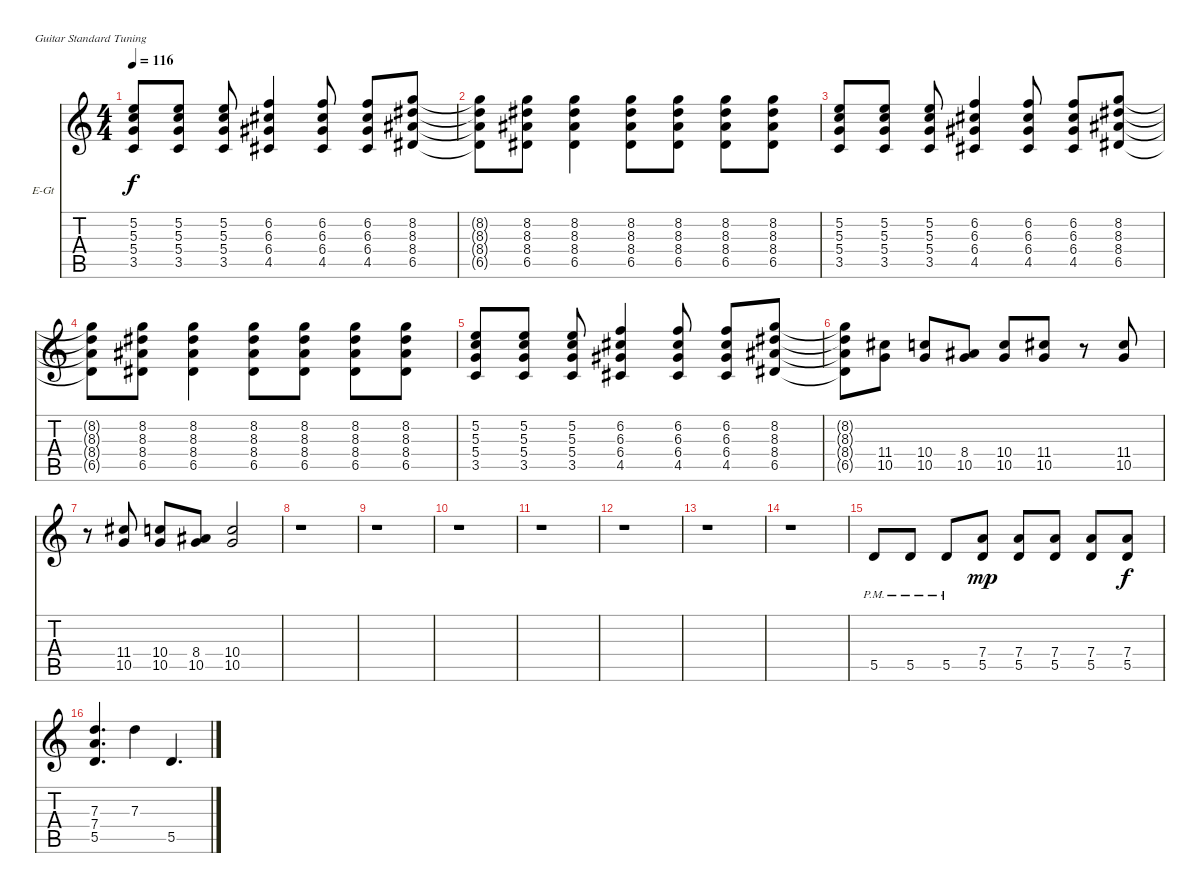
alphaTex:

\defaultSystemsLayout 4
\bracketExtendMode nobrackets
\firstSystemTrackNameOrientation horizontal
\otherSystemsTrackNameOrientation horizontal
\track ("Stone Gossard (Drive)" "E-Gt") {instrument overdrivenguitar}
\staff {score tabs}
\tuning (E4 B3 G3 D3 A2 E2)
\ts (4 4)
\tempo 116
\clef g2
\ks c
(5.2 5.3 5.4 3.5).8{dy f} (5.2 5.3 5.4 3.5).8 (5.2 5.3 5.4 3.5).8 (6.2 6.3 6.4 4.5).4 (6.2 6.3 6.4 4.5).8 (6.2 6.3 6.4 4.5).8 (8.2 8.3 8.4 6.5).8 |
(8.2{t} 8.3{t} 8.4{t} 6.5{t}).8 (8.2 8.3 8.4 6.5).8 (8.2 8.3 8.4 6.5).4 (8.2 8.3 8.4 6.5).8 (8.2 8.3 8.4 6.5).8 (8.2 8.3 8.4 6.5).8 (8.2 8.3 8.4 6.5).8 |
(5.2 5.3 5.4 3.5).8 (5.2 5.3 5.4 3.5).8 (5.2 5.3 5.4 3.5).8 (6.2 6.3 6.4 4.5).4 (6.2 6.3 6.4 4.5).8 (6.2 6.3 6.4 4.5).8 (8.2 8.3 8.4 6.5).8 |
(8.2{t} 8.3{t} 8.4{t} 6.5{t}).8 (8.2 8.3 8.4 6.5).8 (8.2 8.3 8.4 6.5).4 (8.2 8.3 8.4 6.5).8 (8.2 8.3 8.4 6.5).8 (8.2 8.3 8.4 6.5).8 (8.2 8.3 8.4 6.5).8 |
(5.2 5.3 5.4 3.5).8 (5.2 5.3 5.4 3.5).8 (5.2 5.3 5.4 3.5).8 (6.2 6.3 6.4 4.5).4 (6.2 6.3 6.4 4.5).8 (6.2 6.3 6.4 4.5).8 (8.2 8.3 8.4 6.5).8 |
(8.2{t} 8.3{t} 8.4{t} 6.5{t}).8 (11.4 10.5).8 (10.4 10.5).8 (8.4 10.5).8 (10.4 10.5).8 (11.4 10.5).8 r.8 (11.4 10.5).8 |
r.8 (11.4 10.5).8 (10.4 10.5).8 (8.4 10.5).8 (10.4 10.5).2 |
r.1 |
r.1 |
r.1 |
r.1 |
r.1 |
r.1 |
r.1 |
5.5{pm}.8 5.5{pm}.8 5.5{pm}.8 (7.4 5.5).8{dy mp} (7.4 5.5).8 (7.4 5.5).8 (7.4 5.5).8 (7.4 5.5).8{dy f} |
(7.3 7.4 5.5).4{d} 7.3.4 5.5.4{d}
